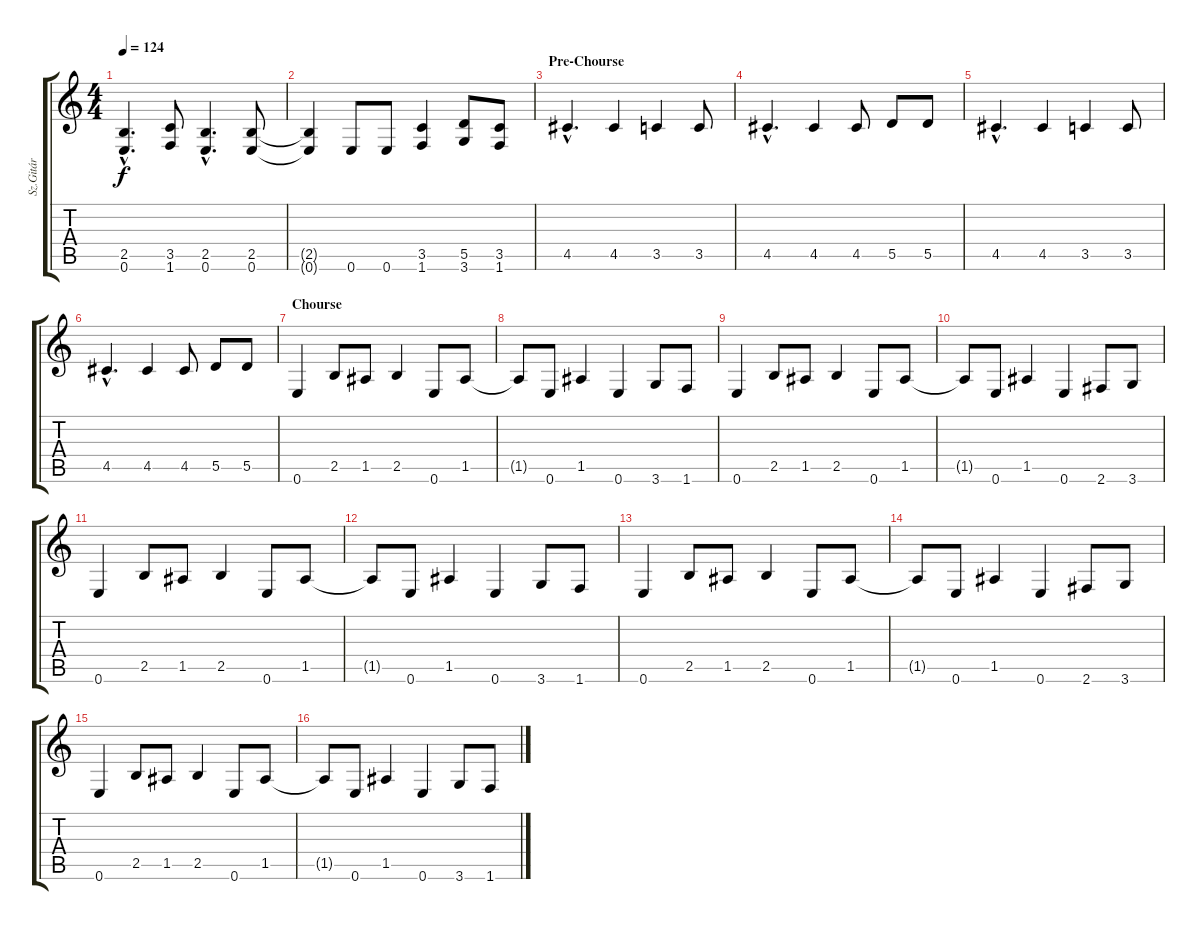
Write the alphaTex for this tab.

\track ("Sz.Gitár" "Sz.Gitár") {instrument distortionguitar}
\staff {score tabs}
\tuning (E4 B3 G3 D3 A2 E2) {hide}
\ts (4 4)
\tempo 124
\clef g2
\ks c
(2.5{hac} 0.6{hac}).4{d dy f} (3.5 1.6).8 (2.5{hac} 0.6{hac}).4{d} (2.5 0.6).8 |
(2.5{t} 0.6{t}).4 0.6.8 0.6.8 (3.5 1.6).4 (5.5 3.6).8 (3.5 1.6).8 |
\section ("" "Pre-Chourse")
4.5{hac}.4{d} 4.5.4 3.5.4 3.5.8 |
4.5{hac}.4{d} 4.5.4 4.5.8 5.5.8 5.5.8 |
4.5{hac}.4{d} 4.5.4 3.5.4 3.5.8 |
4.5{hac}.4{d} 4.5.4 4.5.8 5.5.8 5.5.8 |
\section ("" "Chourse")
0.6.4 2.5.8 1.5.8 2.5.4 0.6.8 1.5.8 |
1.5{t}.8 0.6.8 1.5.4 0.6.4 3.6.8 1.6.8 |
0.6.4 2.5.8 1.5.8 2.5.4 0.6.8 1.5.8 |
1.5{t}.8 0.6.8 1.5.4 0.6.4 2.6.8 3.6.8 |
0.6.4 2.5.8 1.5.8 2.5.4 0.6.8 1.5.8 |
1.5{t}.8 0.6.8 1.5.4 0.6.4 3.6.8 1.6.8 |
0.6.4 2.5.8 1.5.8 2.5.4 0.6.8 1.5.8 |
1.5{t}.8 0.6.8 1.5.4 0.6.4 2.6.8 3.6.8 |
0.6.4 2.5.8 1.5.8 2.5.4 0.6.8 1.5.8 |
1.5{t}.8 0.6.8 1.5.4 0.6.4 3.6.8 1.6.8
